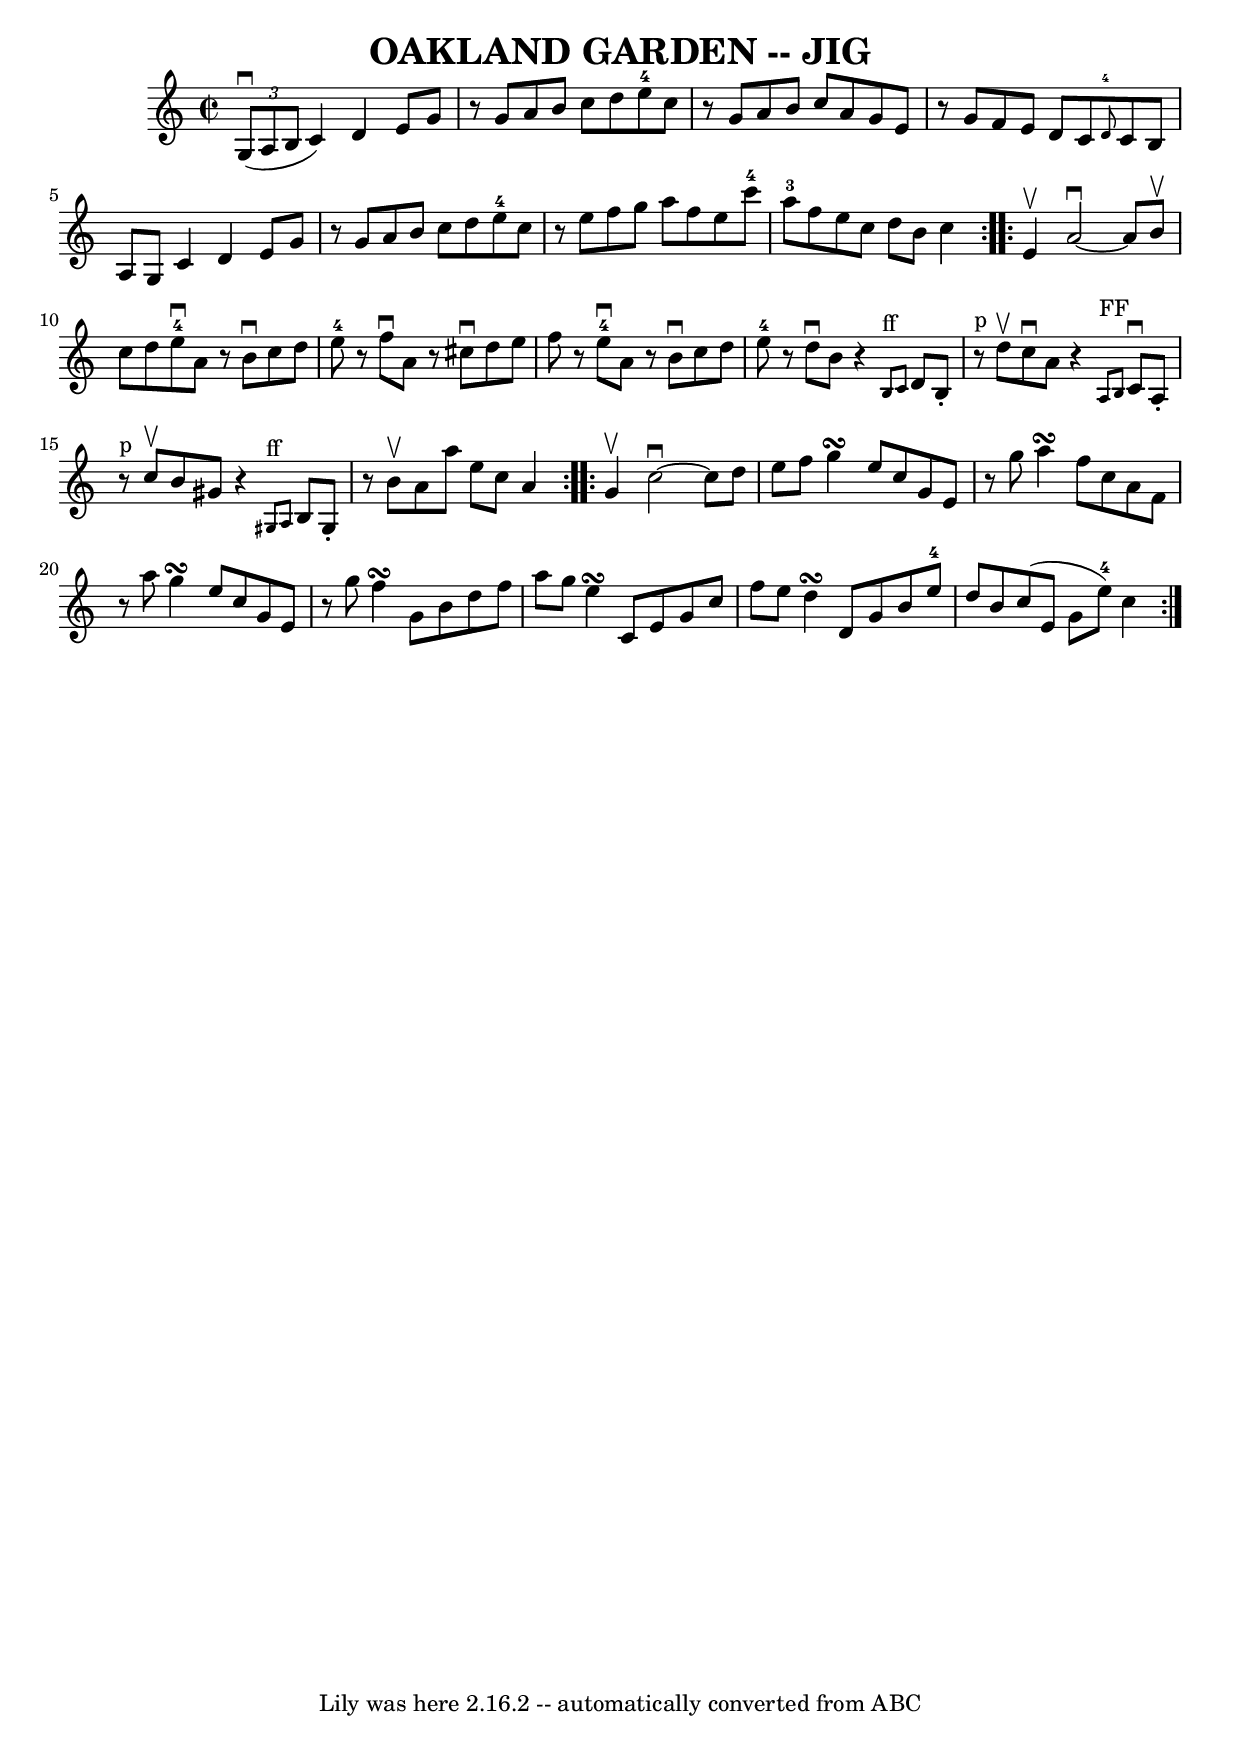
\version "2.16.2"
\include "Mammoth.ily"
\header {
  %% book = "Ryan's Mammoth Collection of Fiddle Tunes"
 crossRefNumber = "1"
 footnotes = ""
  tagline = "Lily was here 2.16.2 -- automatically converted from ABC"
  title = "OAKLAND GARDEN -- JIG"

}
voicedefault =  {



  \repeat volta 2 {

    \override Staff.TimeSignature #'style = #'C
    \time 2/2 
    \key c \major
    \times 2/3 { g8 (^\downbow a8 b8   	       }         |
 c'4) d'4 e'8 g'8    r8 g'8    |
 a'8 b'8 c''8 d''8 e''8-4 c''8    r8 g'8     |
 a'8 b'8 c''8 a'8 g'8 e'8    r8 g'8     |
 f'8 e'8 d'8 c'8    
    \grace { d'8-4  	   } c'8 b8 a8 g8         |
 c'4 d'4 e'8 g'8    r8 g'8     |
 a'8 b'8 c''8 d''8 e''8-4 c''8    r8 e''8     |
 f''8 g''8 a''8 f''8 e''8 c'''8-4 a''8-3 f''8    |
 e''8 c''8 d''8 b'8 c''4    
  }  
  
  \repeat volta 2 { e'4^\upbow        |
 a'2^\downbow  ~ a'8 b'8^\upbow c''8 d''8     |
 e''8-4^\downbow a'8    r8 b'8^\downbow c''8 d''8 e''8-4   r8   |
 f''8^\downbow a'8         r8 cs''8^\downbow d''8 e''8 f''8    r8    |
 e''8-4^\downbow a'8    r8 b'8^\downbow c''8 d''8 e''8-4   r8        |
 d''8^\downbow b'8    r4   \grace { b8^"ff" c'8  
				     } d'8 b8-.     r8^"p" d''8^\upbow    |
 c''8^\downbow a'8    r4   
    \grace { a8^"FF" b8   	   } c'8^\downbow a8-.     r8^"p" c''8^\upbow     |
 b'8 gs'8    r4   \grace { gs8^"ff" a8   			     } b8 gs8-.   r8 b'8^\upbow    |
 a'8 a''8 e''8 c''8 a'4    
  }     

  \repeat volta 2 { g'4^\upbow        |
 c''2^\downbow  ~ c''8 d''8 e''8 f''8     |
 g''4\turn e''8 c''8 g'8 e'8         r8 g''8     |
 a''4\turn f''8 c''8 a'8 f'8    r8 a''8     |
 g''4\turn e''8 c''8 g'8 e'8    r8 g''8        |
 f''4\turn g'8 b'8 d''8 f''8 a''8 g''8     |
 e''4      \turn c'8 e'8 g'8 c''8 f''8 e''8     |
 d''4\turn d'8 g'8 b'8 e''8-4 d''8 b'8     |
 c''8 (e'8 g'8  
 e''8-4) c''4    
  }   

}

\score{
  <<

    \context Staff="default"
    {
      \voicedefault 
      
    }

  >>
  \layout {
    
  }
  \midi {
  }

}
